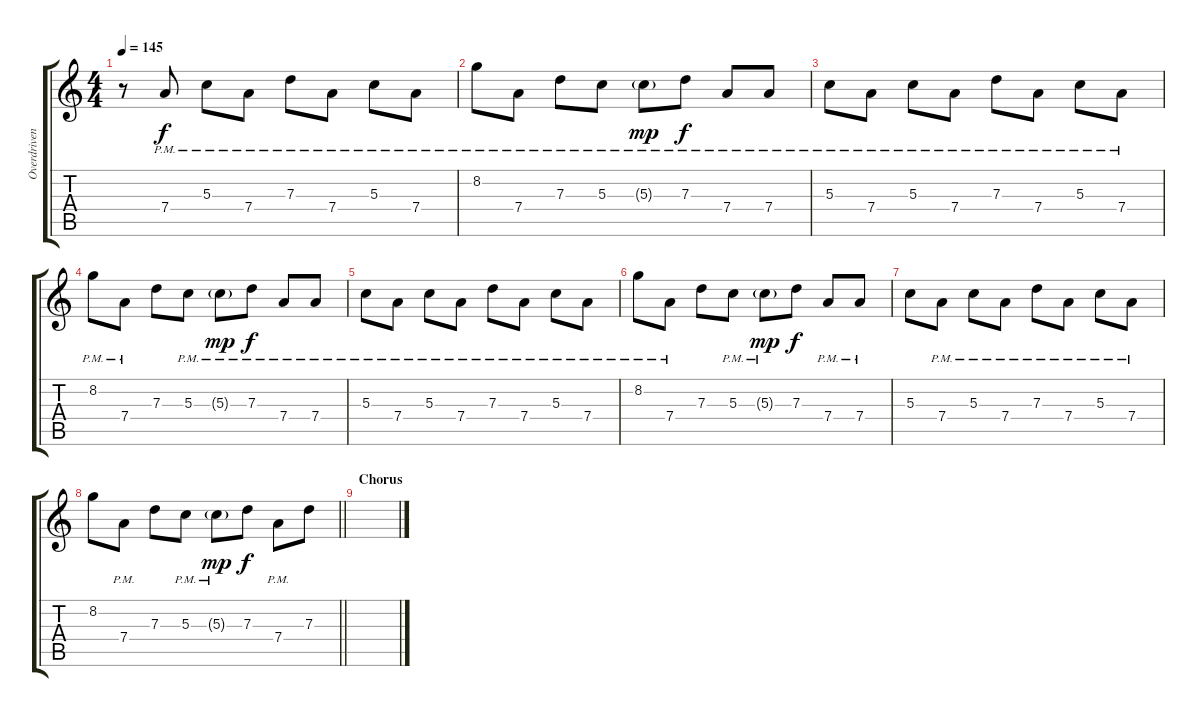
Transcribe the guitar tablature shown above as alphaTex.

\track ("Overdriven Guitar" "Overdriven") {instrument overdrivenguitar}
\staff {score tabs}
\tuning (E4 B3 G3 D3 A2 E2) {hide}
\ts (4 4)
\tempo 145
\clef g2
\ks c
r.8{dy f} 7.4{pm}.8 5.3{pm}.8 7.4{pm}.8 7.3{pm}.8 7.4{pm}.8 5.3{pm}.8 7.4{pm}.8 |
8.2{pm}.8 7.4{pm}.8 7.3{pm}.8 5.3{pm}.8 5.3{g pm}.8{dy mp} 7.3{pm}.8{dy f} 7.4{pm}.8 7.4{pm}.8 |
5.3{pm}.8 7.4{pm}.8 5.3{pm}.8 7.4{pm}.8 7.3{pm}.8 7.4{pm}.8 5.3{pm}.8 7.4{pm}.8 |
8.2{pm}.8 7.4{pm}.8 7.3.8 5.3{pm}.8 5.3{g pm}.8{dy mp} 7.3{pm}.8{dy f} 7.4{pm}.8 7.4{pm}.8 |
5.3{pm}.8 7.4{pm}.8 5.3{pm}.8 7.4{pm}.8 7.3{pm}.8 7.4{pm}.8 5.3{pm}.8 7.4{pm}.8 |
8.2{pm}.8 7.4{pm}.8 7.3.8 5.3{pm}.8 5.3{g pm}.8{dy mp} 7.3.8{dy f} 7.4{pm}.8 7.4{pm}.8 |
5.3.8 7.4{pm}.8 5.3{pm}.8 7.4{pm}.8 7.3{pm}.8 7.4{pm}.8 5.3{pm}.8 7.4{pm}.8 |
\barLineRight lightlight
8.2.8 7.4{pm}.8 7.3.8 5.3{pm}.8 5.3{g pm}.8{dy mp} 7.3.8{dy f} 7.4{pm}.8 7.3.8 |
\section ("" "Chorus")
